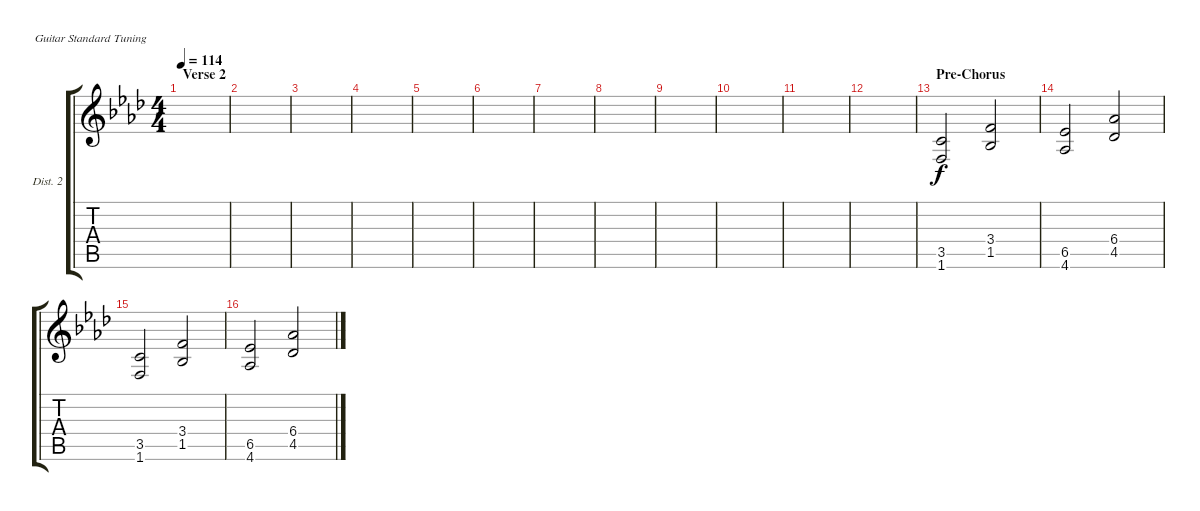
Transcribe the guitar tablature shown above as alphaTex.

\defaultSystemsLayout 4
\bracketExtendMode groupsimilarinstruments
\firstSystemTrackNameOrientation horizontal
\otherSystemsTrackNameOrientation horizontal
\track ("Guitar 2" "Dist. 2") {instrument distortionguitar}
\staff {score tabs}
\tuning (E4 B3 G3 D3 A2 E2)
\ts (4 4)
\section ("" "Verse 2")
\tempo 114
\clef g2
\ks ab
|
|
|
|
|
|
|
|
|
|
|
|
\section ("" "Pre-Chorus")
(1.6 3.5).2 (1.5 3.4).2 |
(4.6 6.5).2 (4.5 6.4).2 |
(1.6 3.5).2 (1.5 3.4).2 |
(4.6 6.5).2 (4.5 6.4).2
